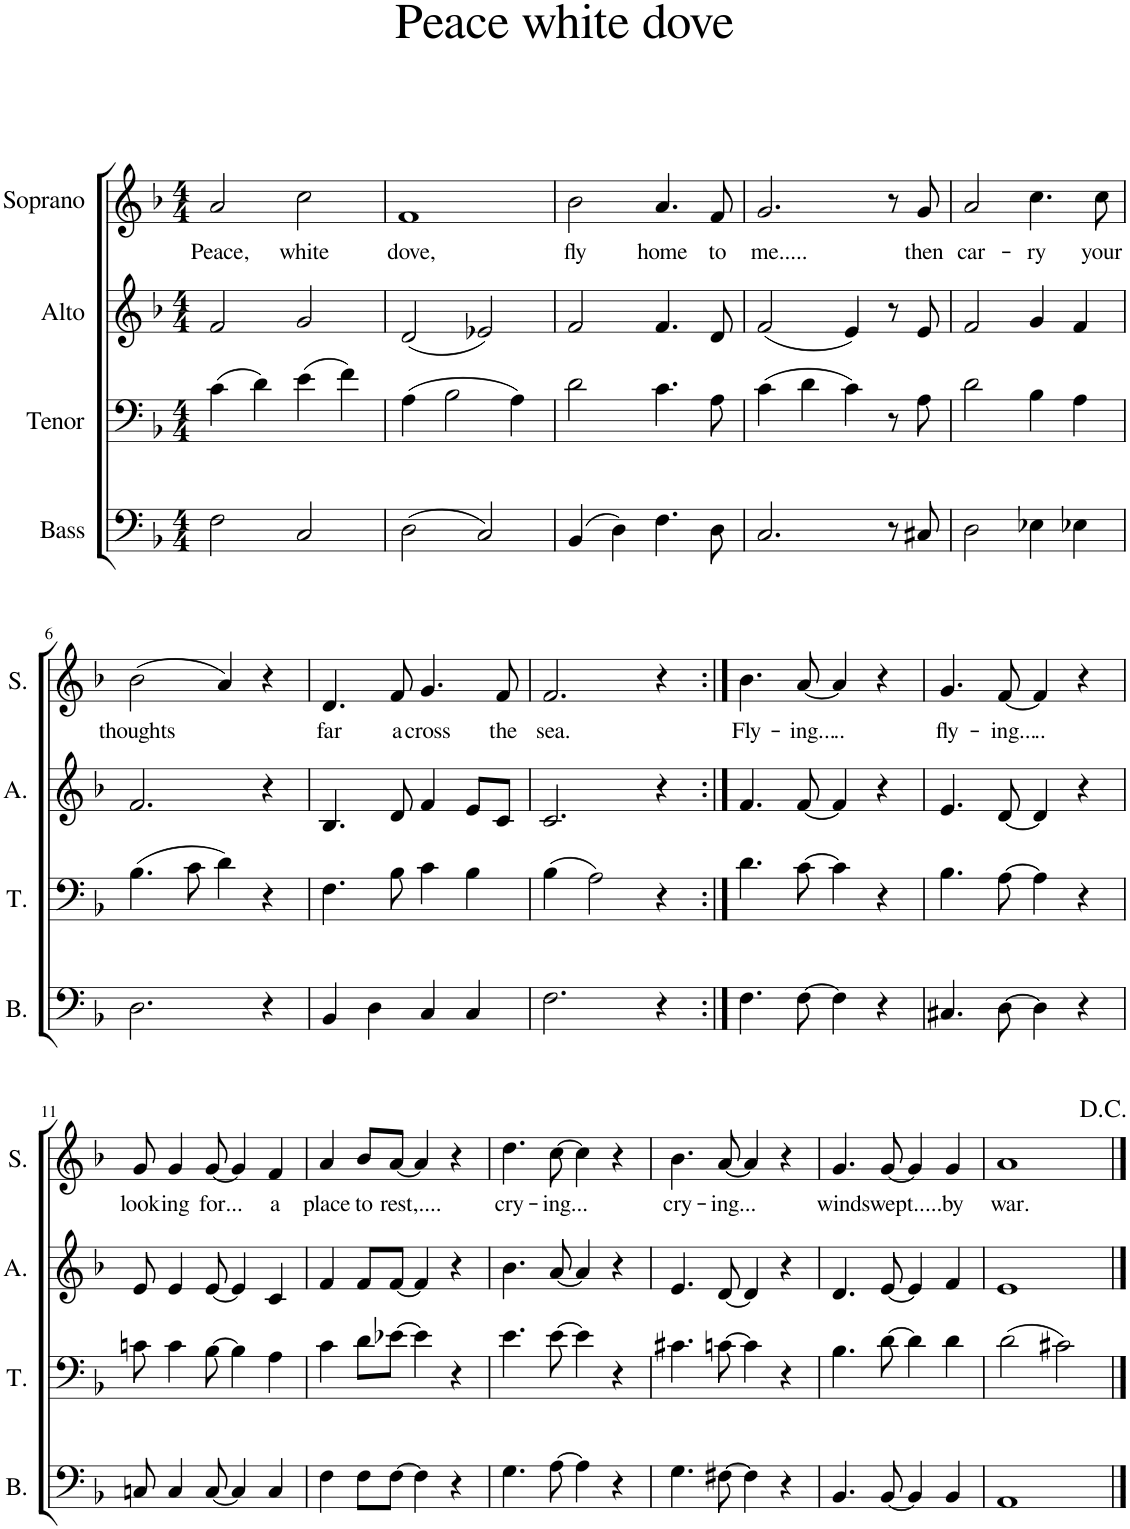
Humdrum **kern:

**kern	**kern	**kern	**kern	**text
*part4	*part3	*part2	*part1	*part1
*staff4	*staff3	*staff2	*staff1	*staff1
*I"Bass	*I"Tenor	*I"Alto	*I"Soprano	*
*I'B.	*I'T.	*I'A.	*I'S.	*
*clefF4	*clefF4	*clefG2	*clefG2	*
*k[b-]	*k[b-]	*k[b-]	*k[b-]	*
*M4/4	*M4/4	*M4/4	*M4/4	*
=1	=1	=1	=1	=1
!	!	!	!	!LO:LY:b
2F\	(4c\	2f/	2a/	Peace,
.	4d\)	.	.	.
!	!	!	!	!LO:LY:b
2C/	(4e\	2g/	2cc\	white
.	4f\)	.	.	.
=2	=2	=2	=2	=2
!	!	!	!	!LO:LY:b
(2D\	(4A\	(2d/	1f	dove,
.	2B-\	.	.	.
2C/)	.	2e-X/)	.	.
.	4A\)	.	.	.
=3	=3	=3	=3	=3
!	!	!	!	!LO:LY:b
(4BB-/	2d\	2f/	2b-\	fly
4D\)	.	.	.	.
!	!	!	!	!LO:LY:b
4.F\	4.c\	4.f/	4.a/	home
!	!	!	!	!LO:LY:b
8D\	8A\	8d/	8f/	to
=4	=4	=4	=4	=4
!	!	!	!	!LO:LY:b
2.C/	(4c\	(2f/	2.g/	me.....
.	4d\	.	.	.
.	4c\)	4e/)	.	.
8r	8r	8r	8r	.
!	!	!	!	!LO:LY:b
8C#X/	8A\	8e/	8g/	then
=5	=5	=5	=5	=5
!	!	!	!	!LO:LY:b
2D\	2d\	2f/	2a/	car-
!	!	!	!	!LO:LY:b
4E-X\	4B-\	4g/	4.cc\	-ry
4E-X\	4A\	4f/	.	.
!	!	!	!	!LO:LY:b
.	.	.	8cc\	your
!!LO:LB:g=z
=6	=6	=6	=6	=6
!	!	!	!	!LO:LY:b
2.D\	(4.B-\	2.f/	(2b-\	thoughts
.	8c\	.	.	.
.	4d\)	.	4a/)	.
4r	4r	4r	4r	.
=7	=7	=7	=7	=7
!	!	!	!	!LO:LY:b
4BB-/	4.F\	4.B-/	4.d/	far
4D\	.	.	.	.
!	!	!	!	!LO:LY:b
.	8B-\	8d/	8f/	a-
!	!	!	!	!LO:LY:b
4C/	4c\	4f/	4.g/	-cross
4C/	4B-\	8e/L	.	.
!	!	!	!	!LO:LY:b
.	.	8c/J	8f/	the
=8	=8	=8	=8	=8
!	!	!	!	!LO:LY:b
2.F\	(4B-\	2.c/	2.f/	sea.
.	2A\)	.	.	.
4r	4r	4r	4r	.
=9:|!	=9:|!	=9:|!	=9:|!	=9:|!
!	!	!	!	!LO:LY:b
4.F\	4.d\	4.f/	4.b-\	Fly-
!	!	!	!	!LO:LY:b
[8F\	[8c\	[8f/	[8a/	-ing...
!	!	!	!	!LO:LY:b
4F\]	4c\]	4f/]	4a/]	..
4r	4r	4r	4r	.
=10	=10	=10	=10	=10
!	!	!	!	!LO:LY:b
4.C#X/	4.B-\	4.e/	4.g/	fly-
!	!	!	!	!LO:LY:b
[8D\	[8A\	[8d/	[8f/	-ing...
!	!	!	!	!LO:LY:b
4D\]	4A\]	4d/]	4f/]	..
4r	4r	4r	4r	.
!!LO:LB:g=z
=11	=11	=11	=11	=11
!	!	!	!	!LO:LY:b
8Cn/	8cn\	8e/	8g/	look-
!	!	!	!	!LO:LY:b
4C/	4c\	4e/	4g/	-ing
!	!	!	!	!LO:LY:b
[8C/	[8B-\	[8e/	[8g/	for...
4C/]	4B-\]	4e/]	4g/]	.
!	!	!	!	!LO:LY:b
4C/	4A\	4c/	4f/	a
=12	=12	=12	=12	=12
!	!	!	!	!LO:LY:b
4F\	4c\	4f/	4a/	place
!	!	!	!	!LO:LY:b
8F\L	8d\L	8f/L	8b-/L	to
!	!	!	!	!LO:LY:b
[8F\J	[8e-X\J	[8f/J	[8a/J	rest,....
4F\]	4e-\]	4f/]	4a/]	.
4r	4r	4r	4r	.
=13	=13	=13	=13	=13
!	!	!	!	!LO:LY:b
4.G\	4.e\	4.b-\	4.dd\	cry-
!	!	!	!	!LO:LY:b
[8A\	[8e\	[8a/	[8cc\	-ing...
4A\]	4e\]	4a/]	4cc\]	.
4r	4r	4r	4r	.
=14	=14	=14	=14	=14
!	!	!	!	!LO:LY:b
4.G\	4.c#X\	4.e/	4.b-\	cry-
!	!	!	!	!LO:LY:b
[8F#X\	[8cn\	[8d/	[8a/	-ing...
4F#\]	4c\]	4d/]	4a/]	.
4r	4r	4r	4r	.
=15	=15	=15	=15	=15
!	!	!	!	!LO:LY:b
4.BB-/	4.B-\	4.d/	4.g/	wind-
!	!	!	!	!LO:LY:b
[8BB-/	[8d\	[8e/	[8g/	-swept.....
4BB-/]	4d\]	4e/]	4g/]	.
!	!	!	!	!LO:LY:b
4BB-/	4d\	4f/	4g/	by
=16	=16	=16	=16	=16
!	!	!	!	!LO:LY:b
1AA	(2d\	1e	1a	war.
.	2c#X\)	.	.	.
==	==	==	==	==
*-	*-	*-	*-	*-
